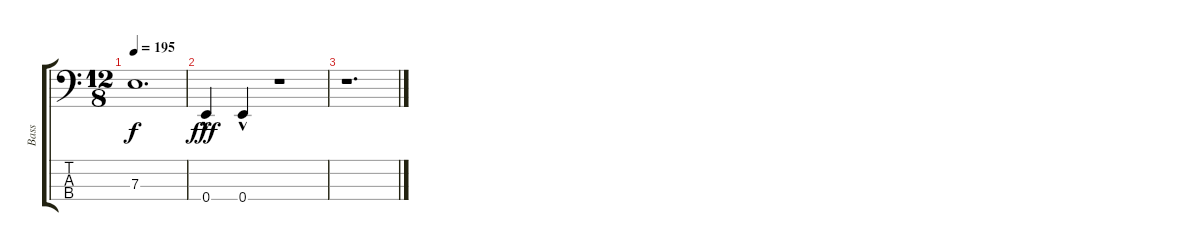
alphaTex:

\track ("Bass" "Bass") {instrument electricbasspick}
\staff {score tabs}
\tuning (G2 D2 A1 E1) {hide}
\ts (12 8)
\tempo 195
\clef f4
\ks c
7.3{t}.1{d dy f} |
0.4{hac}.4{dy fff} 0.4{hac}.4 r.1 |
r.1{d}
